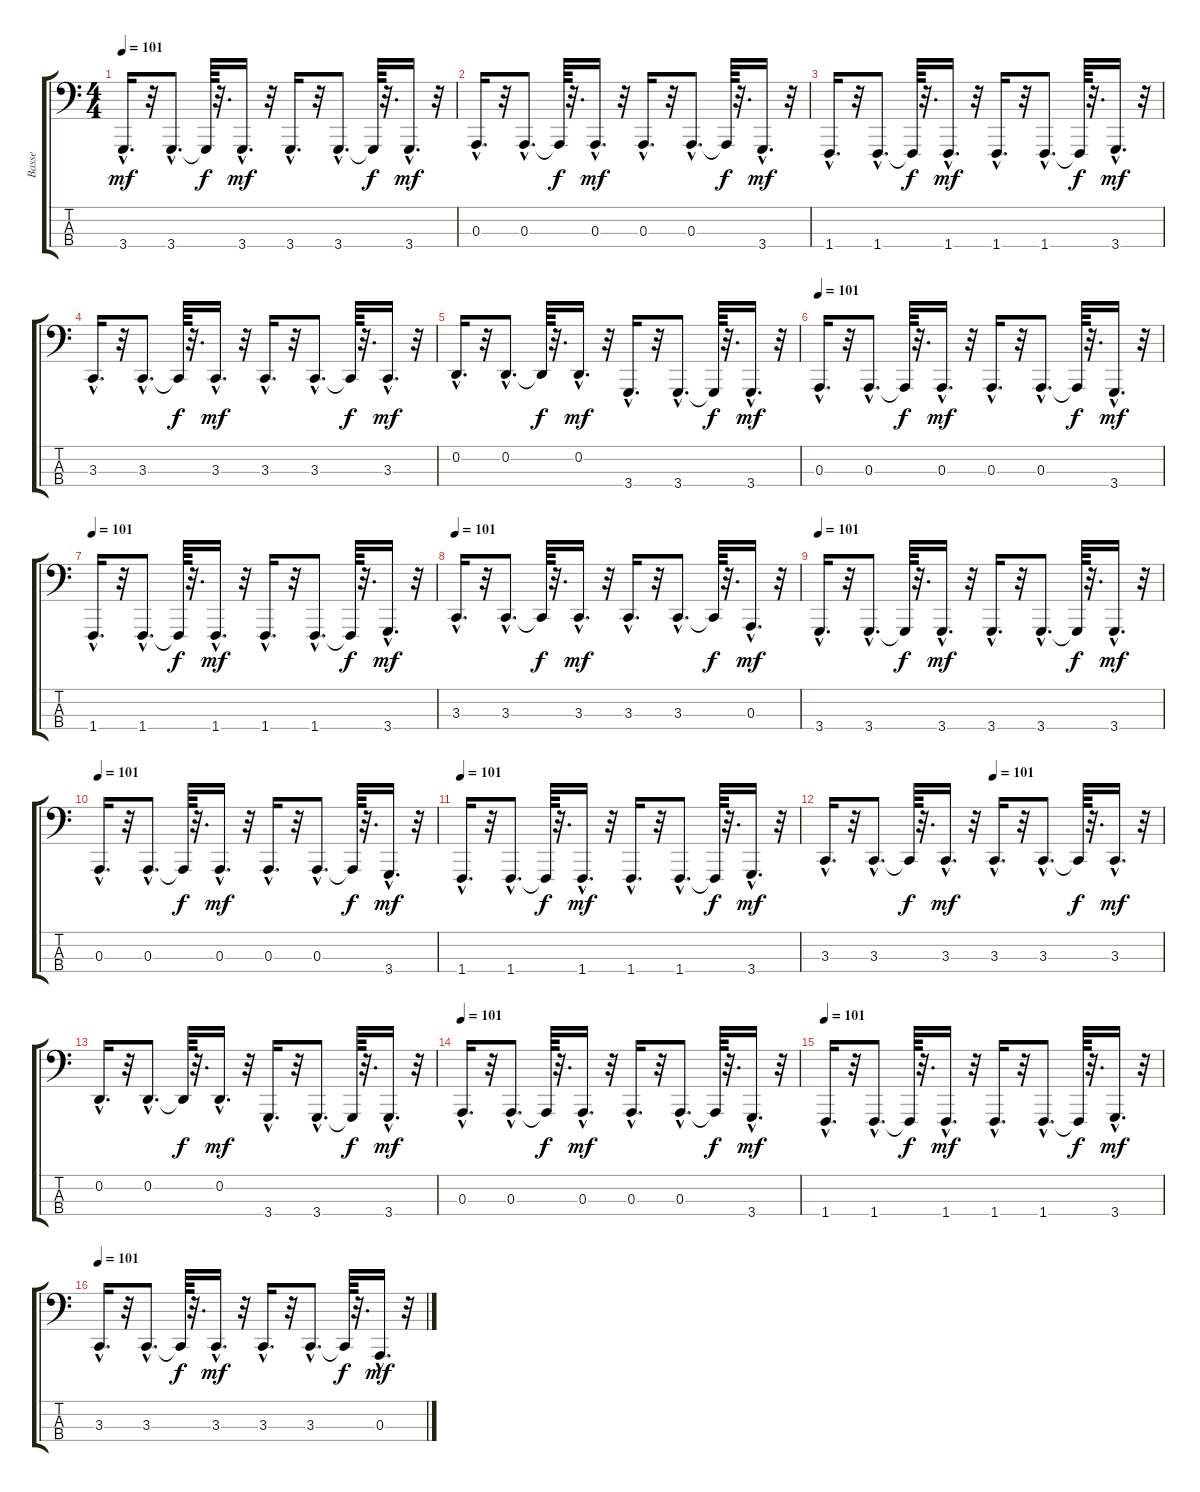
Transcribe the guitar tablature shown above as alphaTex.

\track ("Basse" "Basse") {instrument reversecymbal}
\staff {score tabs}
\tuning (G2 D2 A1 E1) {hide}
\ts (4 4)
\tempo 101
\clef f4
\ks c
3.4{hac}.16{d dy mf} r.32 3.4{hac}.8{d} 3.4{t}.64{dy f} r.32{d} 3.4{hac}.16{d dy mf} r.32 3.4{hac}.16{d} r.32 3.4{hac}.8{d} 3.4{t}.64{dy f} r.32{d} 3.4{hac}.16{d dy mf} r.32 |
0.3{hac}.16{d} r.32 0.3{hac}.8{d} 0.3{t}.64{dy f} r.32{d} 0.3{hac}.16{d dy mf} r.32 0.3{hac}.16{d} r.32 0.3{hac}.8{d} 0.3{t}.64{dy f} r.32{d} 3.4{hac}.16{d dy mf} r.32 |
1.4{hac}.16{d} r.32 1.4{hac}.8{d} 1.4{t}.64{dy f} r.32{d} 1.4{hac}.16{d dy mf} r.32 1.4{hac}.16{d} r.32 1.4{hac}.8{d} 1.4{t}.64{dy f} r.32{d} 3.4{hac}.16{d dy mf} r.32 |
3.3{hac}.16{d} r.32 3.3{hac}.8{d} 3.3{t}.64{dy f} r.32{d} 3.3{hac}.16{d dy mf} r.32 3.3{hac}.16{d} r.32 3.3{hac}.8{d} 3.3{t}.64{dy f} r.32{d} 3.3{hac}.16{d dy mf} r.32 |
0.2{hac}.16{d} r.32 0.2{hac}.8{d} 0.2{t}.64{dy f} r.32{d} 0.2{hac}.16{d dy mf} r.32 3.4{hac}.16{d} r.32 3.4{hac}.8{d} 3.4{t}.64{dy f} r.32{d} 3.4{hac}.16{d dy mf} r.32 |
\tempo 101
0.3{hac}.16{d} r.32 0.3{hac}.8{d} 0.3{t}.64{dy f} r.32{d} 0.3{hac}.16{d dy mf} r.32 0.3{hac}.16{d} r.32 0.3{hac}.8{d} 0.3{t}.64{dy f} r.32{d} 3.4{hac}.16{d dy mf} r.32 |
\tempo 101
1.4{hac}.16{d} r.32 1.4{hac}.8{d} 1.4{t}.64{dy f} r.32{d} 1.4{hac}.16{d dy mf} r.32 1.4{hac}.16{d} r.32 1.4{hac}.8{d} 1.4{t}.64{dy f} r.32{d} 3.4{hac}.16{d dy mf} r.32 |
\tempo 101
3.3{hac}.16{d} r.32 3.3{hac}.8{d} 3.3{t}.64{dy f} r.32{d} 3.3{hac}.16{d dy mf} r.32 3.3{hac}.16{d} r.32 3.3{hac}.8{d} 3.3{t}.64{dy f} r.32{d} 0.3{hac}.16{d dy mf} r.32 |
\tempo 101
3.4{hac}.16{d} r.32 3.4{hac}.8{d} 3.4{t}.64{dy f} r.32{d} 3.4{hac}.16{d dy mf} r.32 3.4{hac}.16{d} r.32 3.4{hac}.8{d} 3.4{t}.64{dy f} r.32{d} 3.4{hac}.16{d dy mf} r.32 |
\tempo 101
0.3{hac}.16{d} r.32 0.3{hac}.8{d} 0.3{t}.64{dy f} r.32{d} 0.3{hac}.16{d dy mf} r.32 0.3{hac}.16{d} r.32 0.3{hac}.8{d} 0.3{t}.64{dy f} r.32{d} 3.4{hac}.16{d dy mf} r.32 |
\tempo 101
1.4{hac}.16{d} r.32 1.4{hac}.8{d} 1.4{t}.64{dy f} r.32{d} 1.4{hac}.16{d dy mf} r.32 1.4{hac}.16{d} r.32 1.4{hac}.8{d} 1.4{t}.64{dy f} r.32{d} 3.4{hac}.16{d dy mf} r.32 |
\tempo (101 0.5)
3.3{hac}.16{d} r.32 3.3{hac}.8{d} 3.3{t}.64{dy f} r.32{d} 3.3{hac}.16{d dy mf} r.32 3.3{hac}.16{d} r.32 3.3{hac}.8{d} 3.3{t}.64{dy f} r.32{d} 3.3{hac}.16{d dy mf} r.32 |
0.2{hac}.16{d} r.32 0.2{hac}.8{d} 0.2{t}.64{dy f} r.32{d} 0.2{hac}.16{d dy mf} r.32 3.4{hac}.16{d} r.32 3.4{hac}.8{d} 3.4{t}.64{dy f} r.32{d} 3.4{hac}.16{d dy mf} r.32 |
\tempo 101
0.3{hac}.16{d} r.32 0.3{hac}.8{d} 0.3{t}.64{dy f} r.32{d} 0.3{hac}.16{d dy mf} r.32 0.3{hac}.16{d} r.32 0.3{hac}.8{d} 0.3{t}.64{dy f} r.32{d} 3.4{hac}.16{d dy mf} r.32 |
\tempo 101
1.4{hac}.16{d} r.32 1.4{hac}.8{d} 1.4{t}.64{dy f} r.32{d} 1.4{hac}.16{d dy mf} r.32 1.4{hac}.16{d} r.32 1.4{hac}.8{d} 1.4{t}.64{dy f} r.32{d} 3.4{hac}.16{d dy mf} r.32 |
\tempo 101
3.3{hac}.16{d} r.32 3.3{hac}.8{d} 3.3{t}.64{dy f} r.32{d} 3.3{hac}.16{d dy mf} r.32 3.3{hac}.16{d} r.32 3.3{hac}.8{d} 3.3{t}.64{dy f} r.32{d} 0.3{hac}.16{d dy mf} r.32
